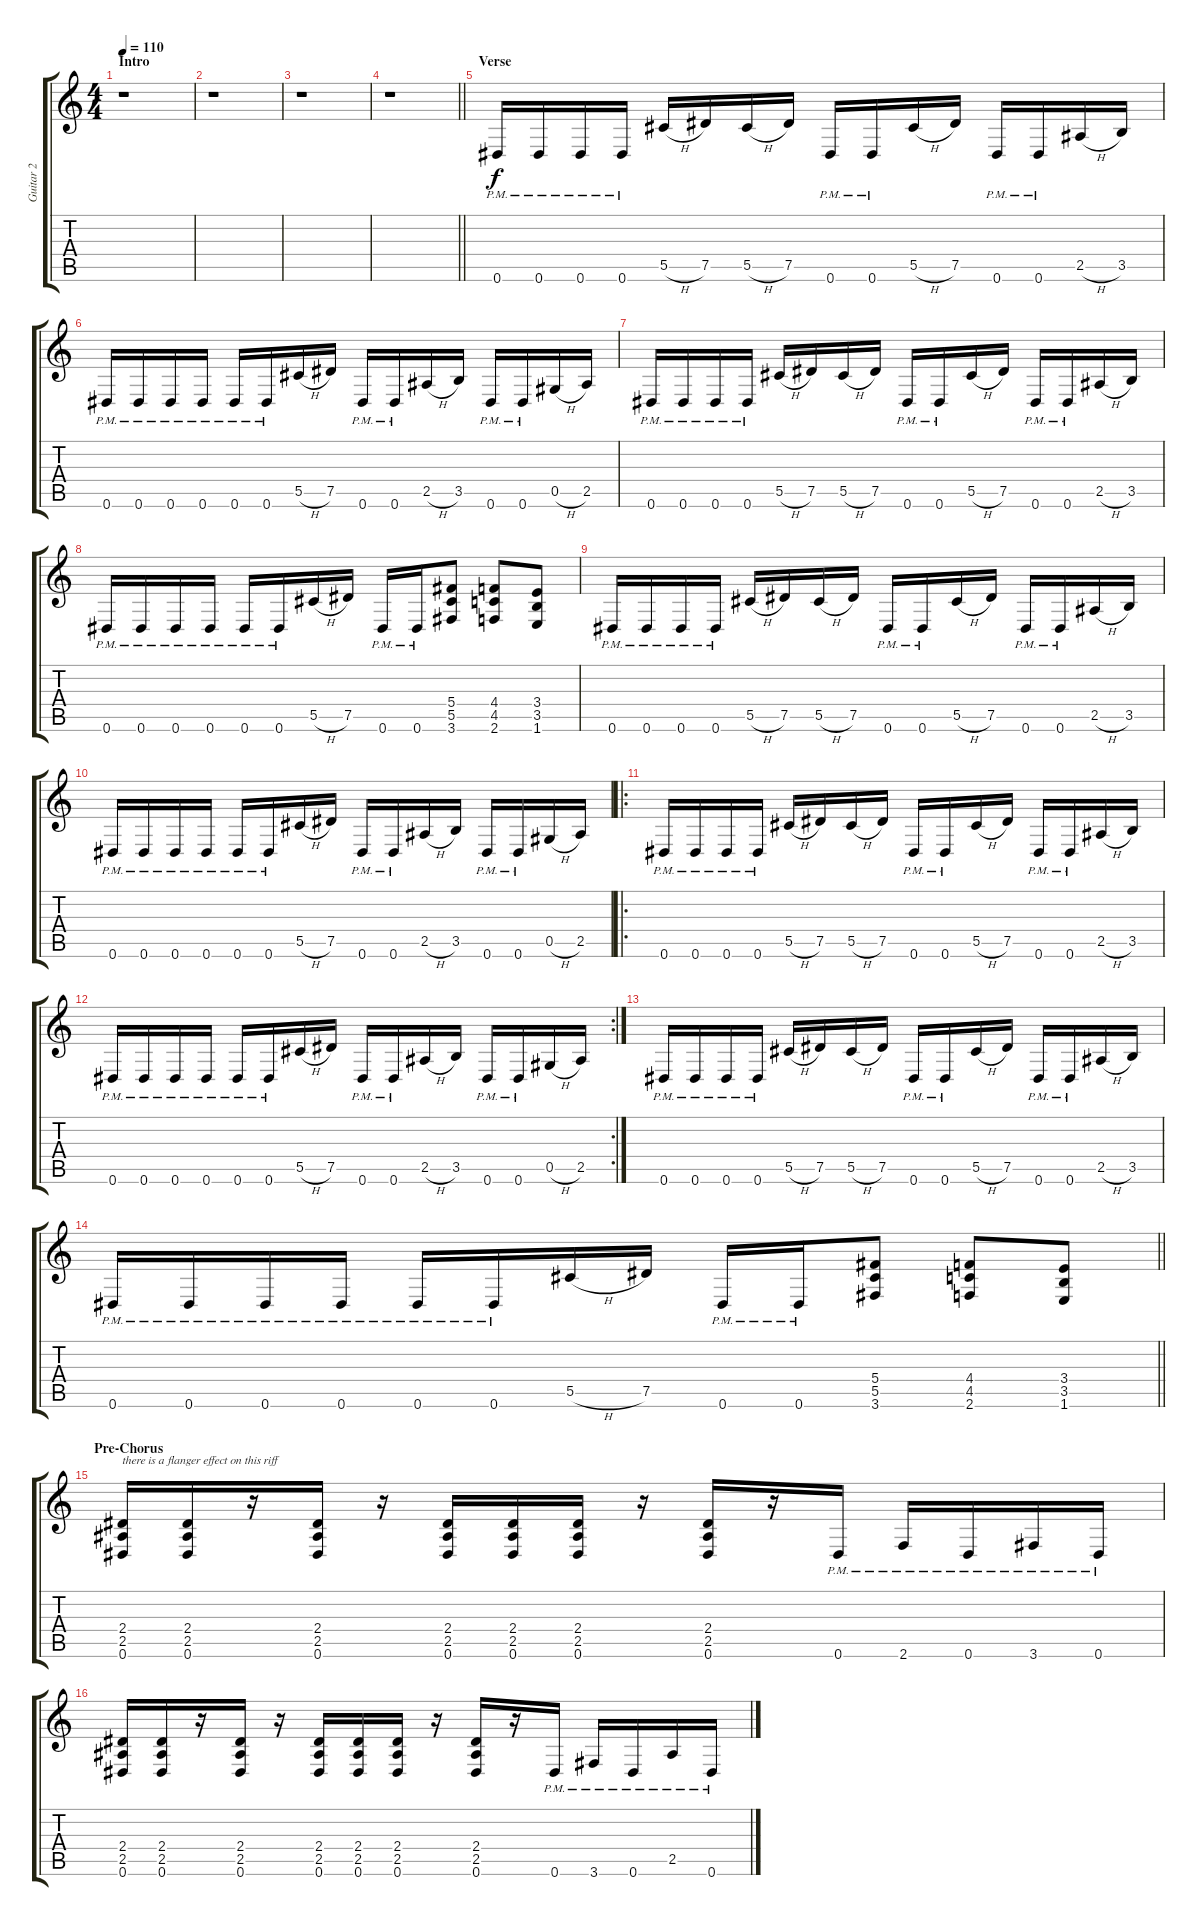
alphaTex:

\track ("Guitar 2" "Guitar 2") {instrument overdrivenguitar}
\staff {score tabs}
\tuning (Eb4 Bb3 Gb3 Db3 Ab2 Eb2) {hide}
\ts (4 4)
\section ("" "Intro")
\tempo 110
\clef g2
\ks c
r.1{dy f instrument overdrivenguitar} |
r.1 |
r.1 |
\barLineRight lightlight
r.1 |
\section ("" "Verse")
0.6{pm}.16 0.6{pm}.16 0.6{pm}.16 0.6{pm}.16 5.5{h}.16 7.5.16 5.5{h}.16 7.5.16 0.6{pm}.16 0.6{pm}.16 5.5{h}.16 7.5.16 0.6{pm}.16 0.6{pm}.16 2.5{h}.16 3.5.16 |
0.6{pm}.16 0.6{pm}.16 0.6{pm}.16 0.6{pm}.16 0.6{pm}.16 0.6{pm}.16 5.5{h}.16 7.5.16 0.6{pm}.16 0.6{pm}.16 2.5{h}.16 3.5.16 0.6{pm}.16 0.6{pm}.16 0.5{h}.16 2.5.16 |
0.6{pm}.16 0.6{pm}.16 0.6{pm}.16 0.6{pm}.16 5.5{h}.16 7.5.16 5.5{h}.16 7.5.16 0.6{pm}.16 0.6{pm}.16 5.5{h}.16 7.5.16 0.6{pm}.16 0.6{pm}.16 2.5{h}.16 3.5.16 |
0.6{pm}.16 0.6{pm}.16 0.6{pm}.16 0.6{pm}.16 0.6{pm}.16 0.6{pm}.16 5.5{h}.16 7.5.16 0.6{pm}.16 0.6{pm}.16 (5.4 5.5 3.6).8 (4.4 4.5 2.6).8 (3.4 3.5 1.6).8 |
0.6{pm}.16 0.6{pm}.16 0.6{pm}.16 0.6{pm}.16 5.5{h}.16 7.5.16 5.5{h}.16 7.5.16 0.6{pm}.16 0.6{pm}.16 5.5{h}.16 7.5.16 0.6{pm}.16 0.6{pm}.16 2.5{h}.16 3.5.16 |
0.6{pm}.16 0.6{pm}.16 0.6{pm}.16 0.6{pm}.16 0.6{pm}.16 0.6{pm}.16 5.5{h}.16 7.5.16 0.6{pm}.16 0.6{pm}.16 2.5{h}.16 3.5.16 0.6{pm}.16 0.6{pm}.16 0.5{h}.16 2.5.16 |
\ro
0.6{pm}.16 0.6{pm}.16 0.6{pm}.16 0.6{pm}.16 5.5{h}.16 7.5.16 5.5{h}.16 7.5.16 0.6{pm}.16 0.6{pm}.16 5.5{h}.16 7.5.16 0.6{pm}.16 0.6{pm}.16 2.5{h}.16 3.5.16 |
\rc 2
0.6{pm}.16 0.6{pm}.16 0.6{pm}.16 0.6{pm}.16 0.6{pm}.16 0.6{pm}.16 5.5{h}.16 7.5.16 0.6{pm}.16 0.6{pm}.16 2.5{h}.16 3.5.16 0.6{pm}.16 0.6{pm}.16 0.5{h}.16 2.5.16 |
0.6{pm}.16 0.6{pm}.16 0.6{pm}.16 0.6{pm}.16 5.5{h}.16 7.5.16 5.5{h}.16 7.5.16 0.6{pm}.16 0.6{pm}.16 5.5{h}.16 7.5.16 0.6{pm}.16 0.6{pm}.16 2.5{h}.16 3.5.16 |
\barLineRight lightlight
0.6{pm}.16 0.6{pm}.16 0.6{pm}.16 0.6{pm}.16 0.6{pm}.16 0.6{pm}.16 5.5{h}.16 7.5.16 0.6{pm}.16 0.6{pm}.16 (5.4 5.5 3.6).8 (4.4 4.5 2.6).8 (3.4 3.5 1.6).8 |
\section ("" "Pre-Chorus")
(2.4 2.5 0.6).16{txt "there is a flanger effect on this riff"} (2.4 2.5 0.6).16 r.16 (2.4 2.5 0.6).16 r.16 (2.4 2.5 0.6).16 (2.4 2.5 0.6).16 (2.4 2.5 0.6).16 r.16 (2.4 2.5 0.6).16 r.16 0.6{pm}.16 2.6{pm}.16 0.6{pm}.16 3.6{pm}.16 0.6{pm}.16 |
(2.4 2.5 0.6).16 (2.4 2.5 0.6).16 r.16 (2.4 2.5 0.6).16 r.16 (2.4 2.5 0.6).16 (2.4 2.5 0.6).16 (2.4 2.5 0.6).16 r.16 (2.4 2.5 0.6).16 r.16 0.6{pm}.16 3.6{pm}.16 0.6{pm}.16 2.5{pm}.16 0.6{pm}.16
